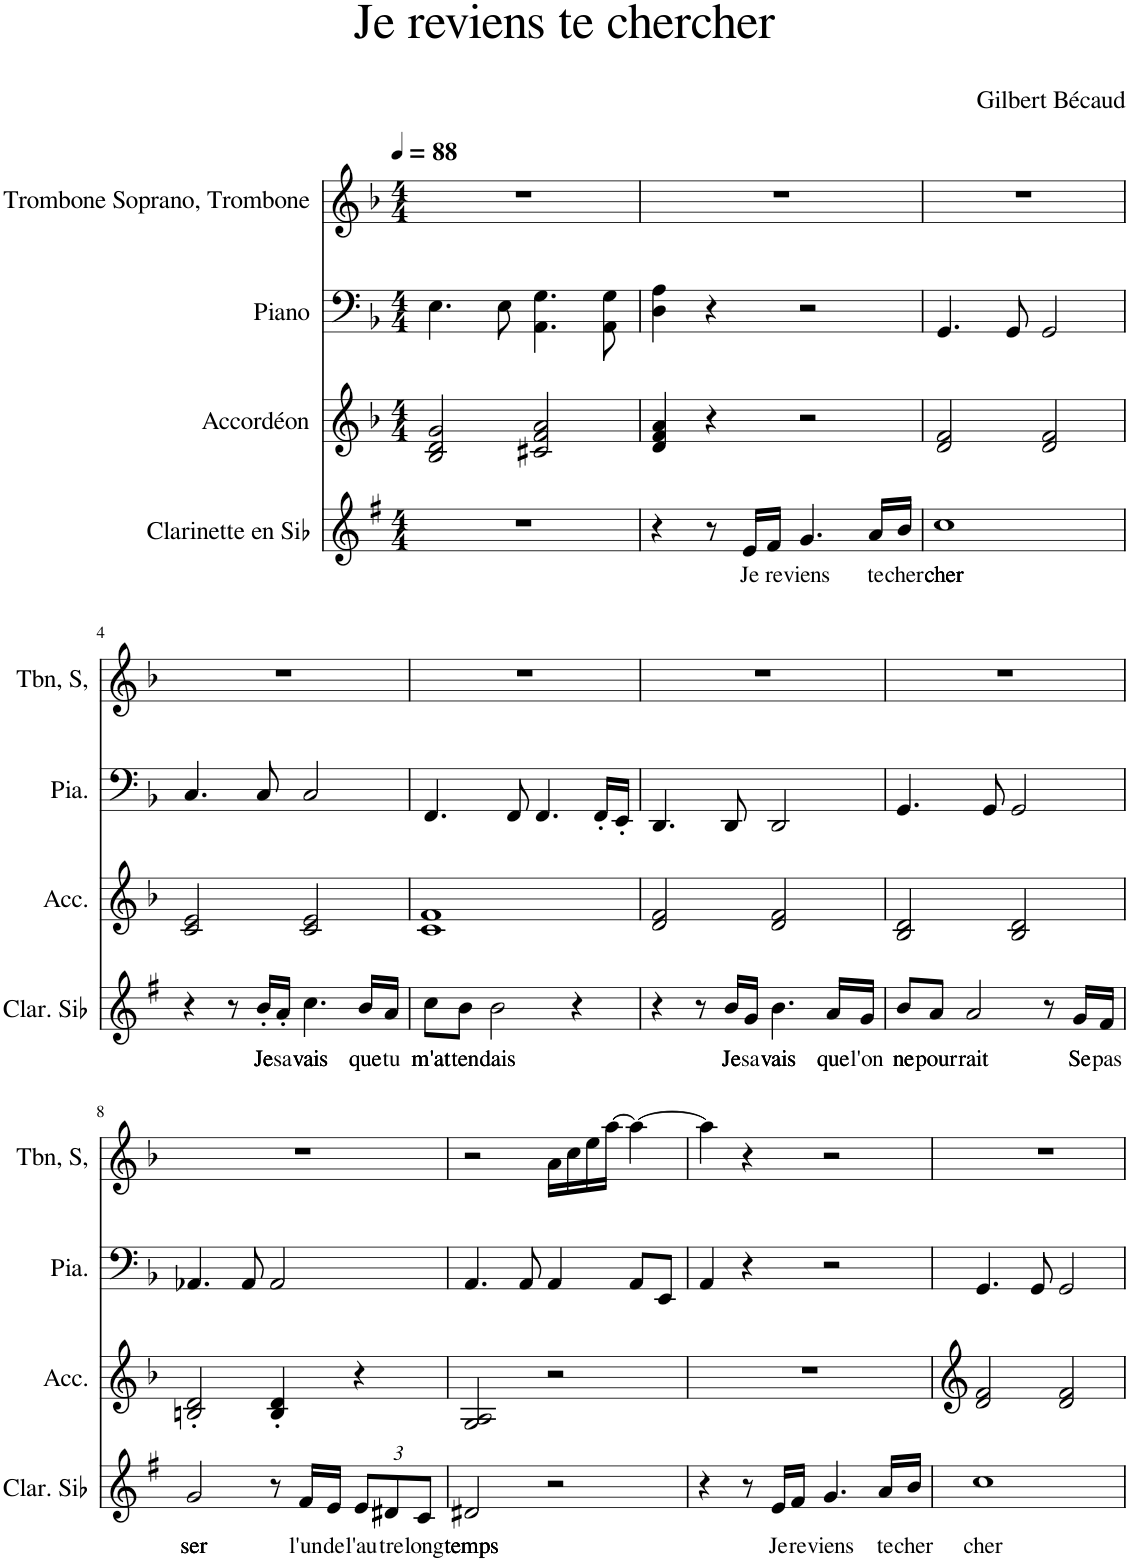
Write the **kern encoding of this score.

**kern	**text	**kern	**kern	**kern
*part4	*part4	*part3	*part2	*part1
*staff4	*staff4	*staff3	*staff2	*staff1
*I"Clarinette en Sib	*	*I"Accordéon	*I"Piano	*I"Trombone Soprano, Trombone
*I'Clar. Sib	*	*I'Acc.	*I'Pia.	*I'Tbn, S,
*clefG2	*	*clefG2	*clefF4	*clefG2
*Trd1c2	*	*	*	*
*k[f#]	*	*k[b-]	*k[b-]	*k[b-]
*M4/4	*	*M4/4	*M4/4	*M4/4
*MM88	*	*MM88	*MM88	*MM88
=1	=1	=1	=1	=1
1r	.	2B-/ 2d/ 2g/	4.E\	1r
.	.	.	8E\	.
.	.	2c#X/ 2f/ 2a/	4.AA\ 4.G\	.
.	.	.	8AA\ 8G\	.
=2	=2	=2	=2	=2
4r	.	4d/ 4f/ 4a/	4D\ 4A\	1r
8r	.	4r	4r	.
!	!LO:LY:b	!	!	!
16e/LL	Je	.	.	.
!	!LO:LY:b	!	!	!
16f#/JJ	re	.	.	.
!	!LO:LY:b	!	!	!
4.g/	viens	2r	2r	.
!	!LO:LY:b	!	!	!
16a/LL	te	.	.	.
!	!LO:LY:b	!	!	!
16b/JJ	cher	.	.	.
=3	=3	=3	=3	=3
!	!LO:LY:b	!	!	!
1cc	cher	2d/ 2f/	4.GG/	1r
.	.	.	8GG/	.
.	.	2d/ 2f/	2GG/	.
!!LO:LB:g=z
=4	=4	=4	=4	=4
4r	.	2c/ 2e/	4.C/	1r
8r	.	.	.	.
!	!LO:LY:b	!	!	!
16b'/LL	Je	.	8C/	.
!	!LO:LY:b	!	!	!
16a'/JJ	sa	.	.	.
!	!LO:LY:b	!	!	!
4.cc\	vais	2c/ 2e/	2C/	.
!	!LO:LY:b	!	!	!
16b/LL	que	.	.	.
!	!LO:LY:b	!	!	!
16a/JJ	tu	.	.	.
=5	=5	=5	=5	=5
!	!LO:LY:b	!	!	!
8cc\L	m'at	1c 1f	4.FF/	1r
!	!LO:LY:b	!	!	!
8b\J	ten	.	.	.
!	!LO:LY:b	!	!	!
2b\	dais	.	.	.
.	.	.	8FF/	.
.	.	.	4.FF/	.
4r	.	.	.	.
.	.	.	16FF'/LL	.
.	.	.	16EE'/JJ	.
=6	=6	=6	=6	=6
4r	.	2d/ 2f/	4.DD/	1r
8r	.	.	.	.
!	!LO:LY:b	!	!	!
16b/LL	Je	.	8DD/	.
!	!LO:LY:b	!	!	!
16g/JJ	sa	.	.	.
!	!LO:LY:b	!	!	!
4.b\	vais	2d/ 2f/	2DD/	.
!	!LO:LY:b	!	!	!
16a/LL	que	.	.	.
!	!LO:LY:b	!	!	!
16g/JJ	l'on	.	.	.
=7	=7	=7	=7	=7
!	!LO:LY:b	!	!	!
8b/L	ne	2B-/ 2d/	4.GG/	1r
!	!LO:LY:b	!	!	!
8a/J	pour	.	.	.
!	!LO:LY:b	!	!	!
2a/	rait	.	.	.
.	.	.	8GG/	.
.	.	2B-/ 2d/	2GG/	.
8r	.	.	.	.
!	!LO:LY:b	!	!	!
16g/LL	Se	.	.	.
!	!LO:LY:b	!	!	!
16f#/JJ	pas	.	.	.
!!LO:LB:g=z
=8	=8	=8	=8	=8
!	!LO:LY:b	!	!	!
2g/	ser	2Bn/' 2d/'	4.AA-X/	1r
.	.	.	8AA-/	.
8r	.	4B/' 4d/'	2AA-/	.
!	!LO:LY:b	!	!	!
16f#/LL	l'un	.	.	.
!	!LO:LY:b	!	!	!
16e/JJ	de	.	.	.
*Xbrackettup	*	*	*	*
!	!LO:LY:b	!	!	!
12e/L	l'au	4r	.	.
!	!LO:LY:b	!	!	!
12d#X/	tre	.	.	.
!	!LO:LY:b	!	!	!
12c/J	long	.	.	.
=9	=9	=9	=9	=9
!	!LO:LY:b	!	!	!
2d#X/	temps	2G/ 2A/	4.AA/	2r
.	.	.	8AA/	.
2r	.	2r	4AA/	16a\LL
.	.	.	.	16cc\
.	.	.	.	16ee\
.	.	.	.	[16aa\JJ
.	.	.	8AA/L	4aa\_
.	.	.	8EE/J	.
=10	=10	=10	=10	=10
4r	.	1r	4AA/	4aa\]
8r	.	.	4r	4r
!	!LO:LY:b	!	!	!
16e/LL	Je	.	.	.
!	!LO:LY:b	!	!	!
16f#/JJ	re	.	.	.
!	!LO:LY:b	!	!	!
4.g/	viens	.	2r	2r
!	!LO:LY:b	!	!	!
16a/LL	te	.	.	.
!	!LO:LY:b	!	!	!
16b/JJ	cher	.	.	.
=11	=11	=11	=11	=11
!	!LO:LY:b	!	!	!
1cc	cher	2d/ 2f/	4.GG/	1r
.	.	.	8GG/	.
.	.	2d/ 2f/	2GG/	.
=	=	=	=	=
*-	*-	*-	*-	*-
